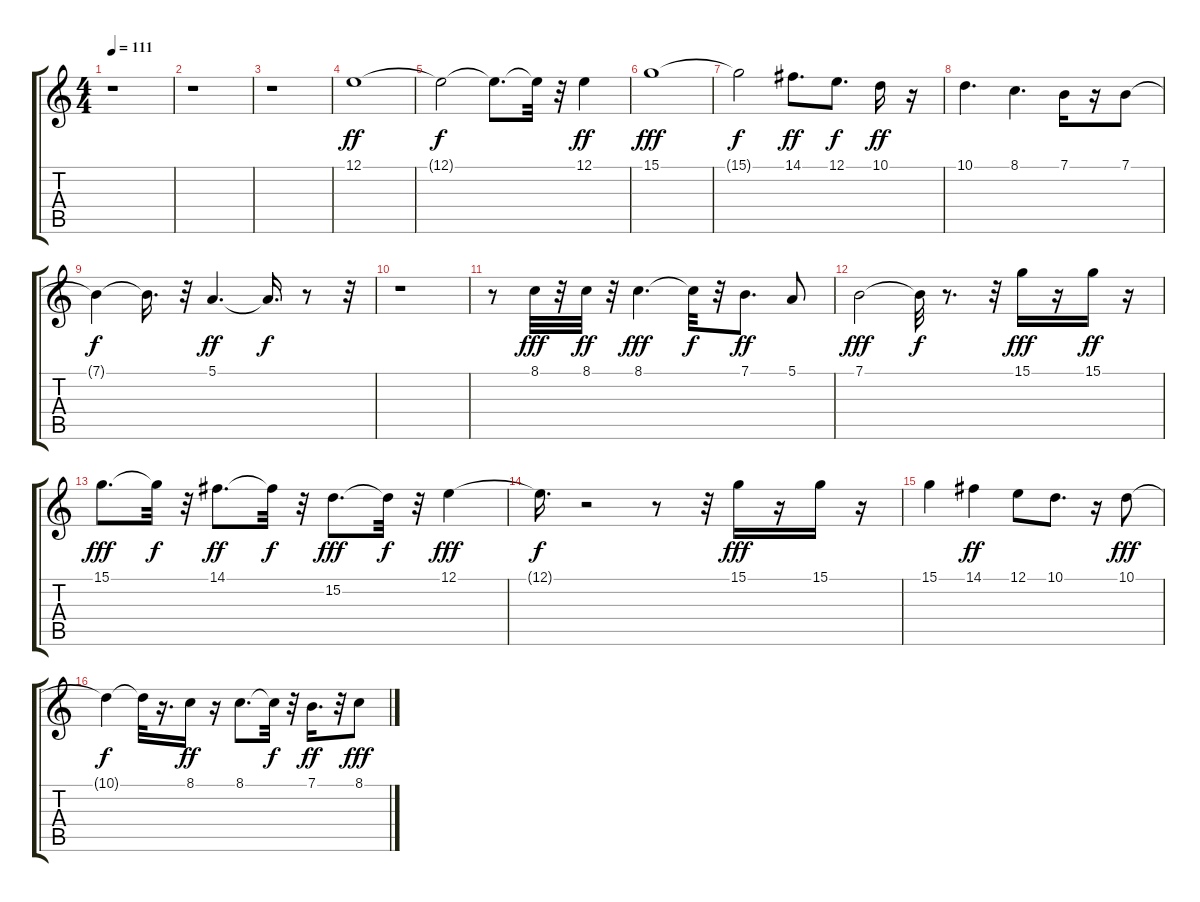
\track "" {instrument pad1newage}
\staff {score tabs}
\tuning (E4 B3 G3 D3 A2 E2) {hide}
\ts (4 4)
\tempo 111
\clef g2
\ks c
r.1{dy f} |
r.1 |
r.1 |
12.1.1{dy ff} |
12.1{t}.2{dy f} 12.1{t}.8{d} 12.1{t}.32 r.32 12.1.4{dy ff} |
15.1.1{dy fff} |
15.1{t}.2{dy f} 14.1.8{d dy ff} 12.1.8{d dy f} 10.1.16{dy ff} r.16 |
10.1.4{d} 8.1.4{d} 7.1.16 r.16 7.1.8 |
7.1{t}.4{dy f} 7.1{t}.16{d} r.32 5.1.4{d dy ff} 5.1{t}.16{d dy f} r.8 r.32 |
r.1 |
r.8 8.1.32{dy fff} r.32 8.1.32{dy ff} r.32 8.1.4{d dy fff} 8.1{t}.32{dy f} r.32 7.1.8{d dy ff} 5.1.8 |
7.1.2{dy fff} 7.1{t}.32{dy f} r.8{d} r.32 15.1.16{dy fff} r.16 15.1.16{dy ff} r.16 |
15.1.8{d dy fff} 15.1{t}.32{dy f} r.32 14.1.8{d dy ff} 14.1{t}.32{dy f} r.32 15.2.8{d dy fff} 15.2{t}.32{dy f} r.32 12.1.4{dy fff} |
12.1{t}.16{d dy f} r.2 r.8 r.32 15.1.16{dy fff} r.16 15.1.16 r.16 |
15.1.4 14.1.4{dy ff} 12.1.8 10.1.8{d} r.16 10.1.8{dy fff} |
10.1{t}.4{dy f} 10.1{t}.32 r.16{d} 8.1.16{dy ff} r.16 8.1.8{d} 8.1{t}.32{dy f} r.32 7.1.16{d dy ff} r.32 8.1.8{dy fff}
